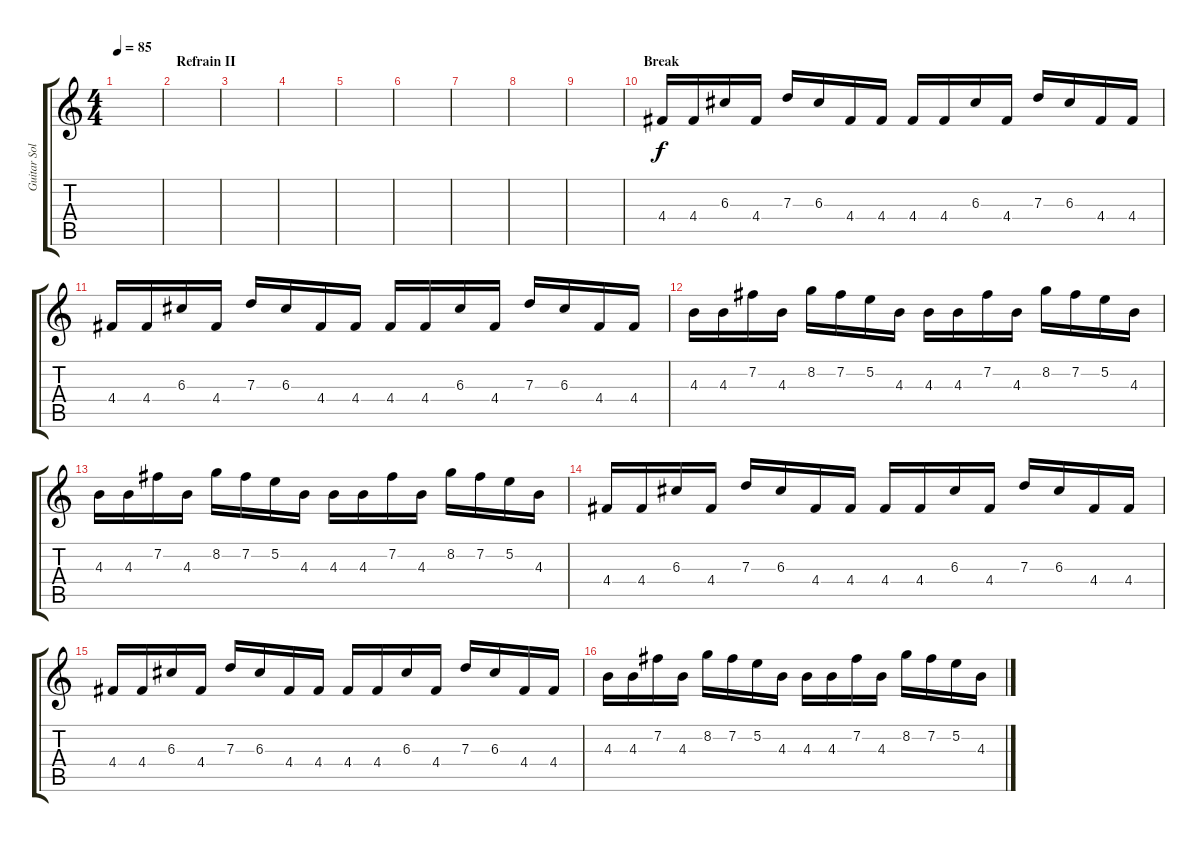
\track ("Guitar Solo" "Guitar Sol") {instrument distortionguitar}
\staff {score tabs}
\tuning (E4 B3 G3 D3 A2 E2) {hide}
\ts (4 4)
\tempo 85
\clef g2
\ks c
|
\section ("" "Refrain II")
|
|
|
|
|
|
|
|
\section ("" "Break")
4.4.16 4.4.16 6.3.16 4.4.16 7.3.16 6.3.16 4.4.16 4.4.16 4.4.16 4.4.16 6.3.16 4.4.16 7.3.16 6.3.16 4.4.16 4.4.16 |
4.4.16 4.4.16 6.3.16 4.4.16 7.3.16 6.3.16 4.4.16 4.4.16 4.4.16 4.4.16 6.3.16 4.4.16 7.3.16 6.3.16 4.4.16 4.4.16 |
4.3.16 4.3.16 7.2.16 4.3.16 8.2.16 7.2.16 5.2.16 4.3.16 4.3.16 4.3.16 7.2.16 4.3.16 8.2.16 7.2.16 5.2.16 4.3.16 |
4.3.16 4.3.16 7.2.16 4.3.16 8.2.16 7.2.16 5.2.16 4.3.16 4.3.16 4.3.16 7.2.16 4.3.16 8.2.16 7.2.16 5.2.16 4.3.16 |
4.4.16 4.4.16 6.3.16 4.4.16 7.3.16 6.3.16 4.4.16 4.4.16 4.4.16 4.4.16 6.3.16 4.4.16 7.3.16 6.3.16 4.4.16 4.4.16 |
4.4.16 4.4.16 6.3.16 4.4.16 7.3.16 6.3.16 4.4.16 4.4.16 4.4.16 4.4.16 6.3.16 4.4.16 7.3.16 6.3.16 4.4.16 4.4.16 |
4.3.16 4.3.16 7.2.16 4.3.16 8.2.16 7.2.16 5.2.16 4.3.16 4.3.16 4.3.16 7.2.16 4.3.16 8.2.16 7.2.16 5.2.16 4.3.16
